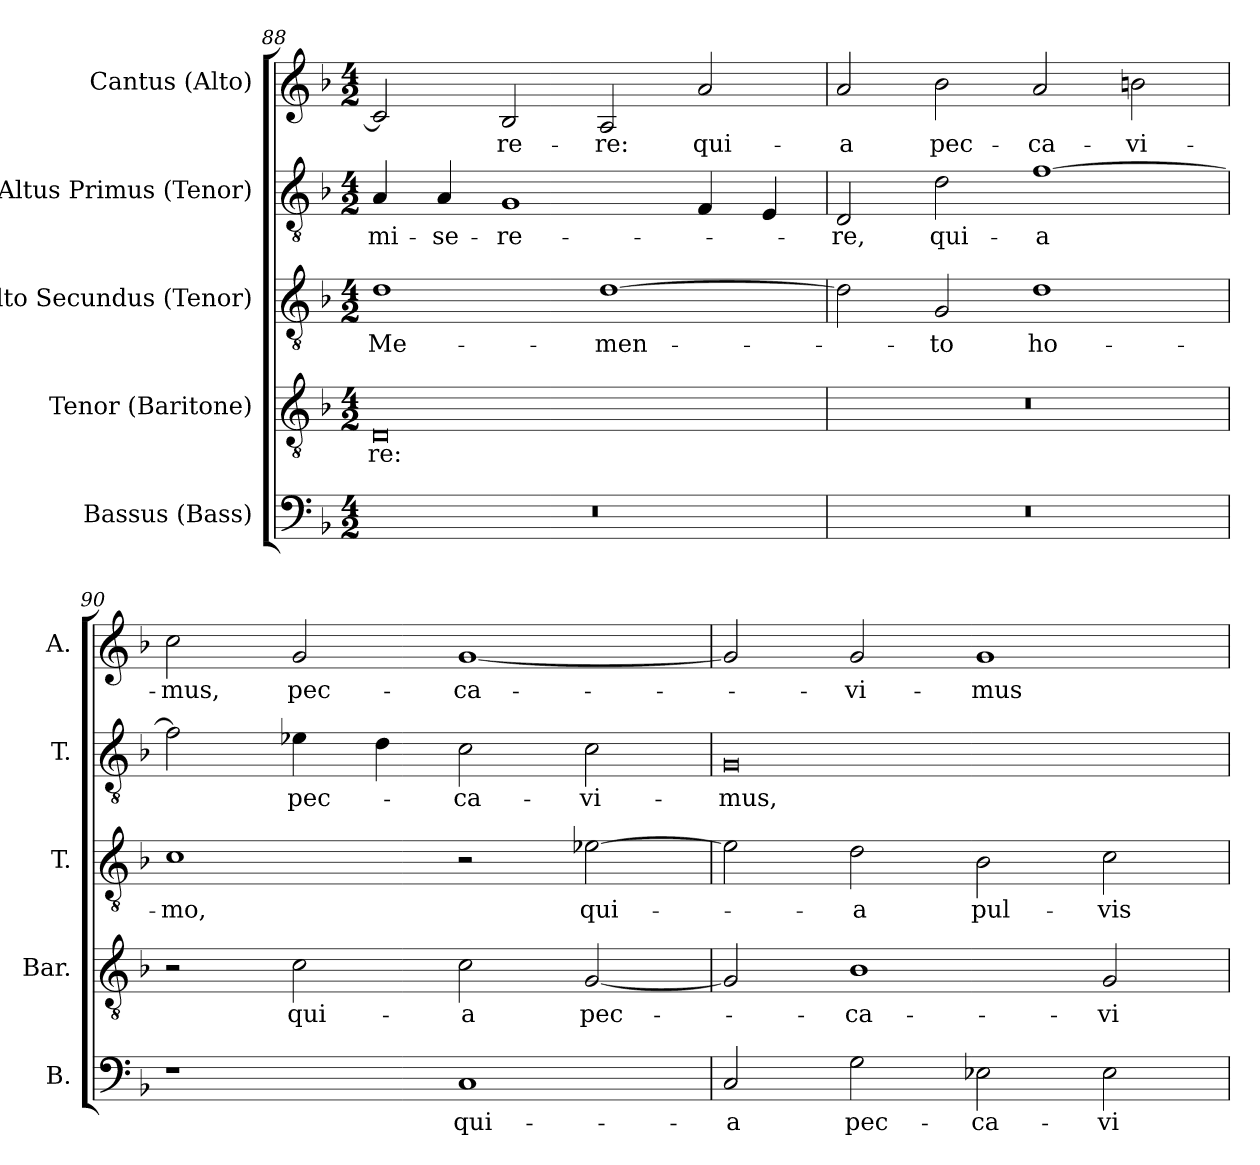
**kern	**text	**kern	**text	**kern	**text	**kern	**text	**kern	**text
*part5	*part5	*part4	*part4	*part3	*part3	*part2	*part2	*part1	*part1
*staff5	*staff5	*staff4	*staff4	*staff3	*staff3	*staff2	*staff2	*staff1	*staff1
*I"Bassus (Bass)	*	*I"Tenor (Baritone)	*	*I"Alto Secundus (Tenor)	*	*I"Altus Primus (Tenor)	*	*I"Cantus (Alto)	*
*I'B.	*	*I'Bar.	*	*I'T.	*	*I'T.	*	*I'A.	*
*clefF4	*	*clefGv2	*	*clefGv2	*	*clefGv2	*	*clefG2	*
*	*	*ITrd7c12	*	*ITrd7c12	*	*ITrd7c12	*	*	*
*k[b-]	*	*k[b-]	*	*k[b-]	*	*k[b-]	*	*k[b-]	*
*F:	*	*F:	*	*F:	*	*F:	*	*F:	*
*M4/2	*	*M4/2	*	*M4/2	*	*M4/2	*	*M4/2	*
=88	=88	=88	=88	=88	=88	=88	=88	=88	=88
!LO:N:vis=1	!	!	!	!	!	!	!	!	!
!	!	!	!LO:LY:b:color=#000000	!	!	!	!	!	!
!	!	!	!	!	!LO:LY:b:color=#000000	!	!	!	!
!	!	!	!	!	!	!	!LO:LY:b:color=#000000	!	!
0r	.	0DDi	-re:	1Di	Me-	4AAi/	mi-	2ci/]	.
!	!	!	!	!	!	!	!LO:LY:b:color=#000000	!	!
.	.	.	.	.	.	4AAi/	-se-	.	.
!	!	!	!	!	!	!	!LO:LY:b:color=#000000	!	!
!	!	!	!	!	!	!	!	!	!LO:LY:b:color=#000000
.	.	.	.	.	.	1GGi	-re-	2B-i/	-re-
!	!	!	!	!	!LO:LY:b:color=#000000	!	!	!	!
!	!	!	!	!	!	!	!	!	!LO:LY:b:color=#000000
.	.	.	.	[1Di	-men-	.	.	2Ai/	-re:
!	!	!	!	!	!	!	!	!	!LO:LY:b:color=#000000
.	.	.	.	.	.	4FFi/	.	2ai/	qui-
.	.	.	.	.	.	4EEi/	.	.	.
=89	=89	=89	=89	=89	=89	=89	=89	=89	=89
!LO:N:vis=1	!	!LO:N:vis=1	!	!	!	!	!	!	!
!	!	!	!	!	!	!	!LO:LY:b:color=#000000	!	!
!	!	!	!	!	!	!	!	!	!LO:LY:b:color=#000000
0r	.	0r	.	2Di\]	.	2DDi/	-re,	2ai/	-a
!	!	!	!	!	!LO:LY:b:color=#000000	!	!	!	!
!	!	!	!	!	!	!	!LO:LY:b:color=#000000	!	!
!	!	!	!	!	!	!	!	!	!LO:LY:b:color=#000000
.	.	.	.	2GGi/	-to	2Di\	qui-	2b-i\	pec-
!	!	!	!	!	!LO:LY:b:color=#000000	!	!	!	!
!	!	!	!	!	!	!	!LO:LY:b:color=#000000	!	!
!	!	!	!	!	!	!	!	!	!LO:LY:b:color=#000000
.	.	.	.	1Di	ho-	[1Fi	-a	2ai/	-ca-
!	!	!	!	!	!	!	!	!	!LO:LY:b:color=#000000
.	.	.	.	.	.	.	.	2bni\	-vi-
!!LO:PB:g=z
=90	=90	=90	=90	=90	=90	=90	=90	=90	=90
!	!	!	!	!	!LO:LY:b:color=#000000	!	!	!	!
!	!	!	!	!	!	!	!	!	!LO:LY:b:color=#000000
1r	.	2r	.	1Ci	-mo,	2Fi\]	.	2cci\	-mus,
!	!	!	!LO:LY:b:color=#000000	!	!	!	!	!	!
!	!	!	!	!	!	!	!LO:LY:b:color=#000000	!	!
!	!	!	!	!	!	!	!	!	!LO:LY:b:color=#000000
.	.	2Ci\	qui-	.	.	4E-Xi\	pec-	2gi/	pec-
.	.	.	.	.	.	4Di\	.	.	.
!	!LO:LY:b:color=#000000	!	!	!	!	!	!	!	!
!	!	!	!LO:LY:b:color=#000000	!	!	!	!	!	!
!	!	!	!	!	!	!	!LO:LY:b:color=#000000	!	!
!	!	!	!	!	!	!	!	!	!LO:LY:b:color=#000000
1Ci	qui-	2Ci\	-a	2r	.	2Ci\	-ca-	[1gi	-ca-
!	!	!	!LO:LY:b:color=#000000	!	!	!	!	!	!
!	!	!	!	!	!LO:LY:b:color=#000000	!	!	!	!
!	!	!	!	!	!	!	!LO:LY:b:color=#000000	!	!
.	.	[2GGi/	pec-	[2E-Xi\	qui-	2Ci\	-vi-	.	.
=91	=91	=91	=91	=91	=91	=91	=91	=91	=91
!	!LO:LY:b:color=#000000	!	!	!	!	!	!	!	!
!	!	!	!	!	!	!	!LO:LY:b:color=#000000	!	!
2Ci/	-a	2GGi/]	.	2E-i\]	.	0GGi	-mus,	2gi/]	.
!	!LO:LY:b:color=#000000	!	!	!	!	!	!	!	!
!	!	!	!LO:LY:b:color=#000000	!	!	!	!	!	!
!	!	!	!	!	!LO:LY:b:color=#000000	!	!	!	!
!	!	!	!	!	!	!	!	!	!LO:LY:b:color=#000000
2Gi\	pec-	1BB-i	-ca-	2Di\	-a	.	.	2gi/	-vi-
!	!LO:LY:b:color=#000000	!	!	!	!	!	!	!	!
!	!	!	!	!	!LO:LY:b:color=#000000	!	!	!	!
!	!	!	!	!	!	!	!	!	!LO:LY:b:color=#000000
2E-Xi\	-ca-	.	.	2BB-i\	pul-	.	.	1gi	-mus
!	!LO:LY:b:color=#000000	!	!	!	!	!	!	!	!
!	!	!	!LO:LY:b:color=#000000	!	!	!	!	!	!
!	!	!	!	!	!LO:LY:b:color=#000000	!	!	!	!
2E-i\	-vi-	2GGi/	-vi-	2Ci\	-vis	.	.	.	.
=	=	=	=	=	=	=	=	=	=
*-	*-	*-	*-	*-	*-	*-	*-	*-	*-
